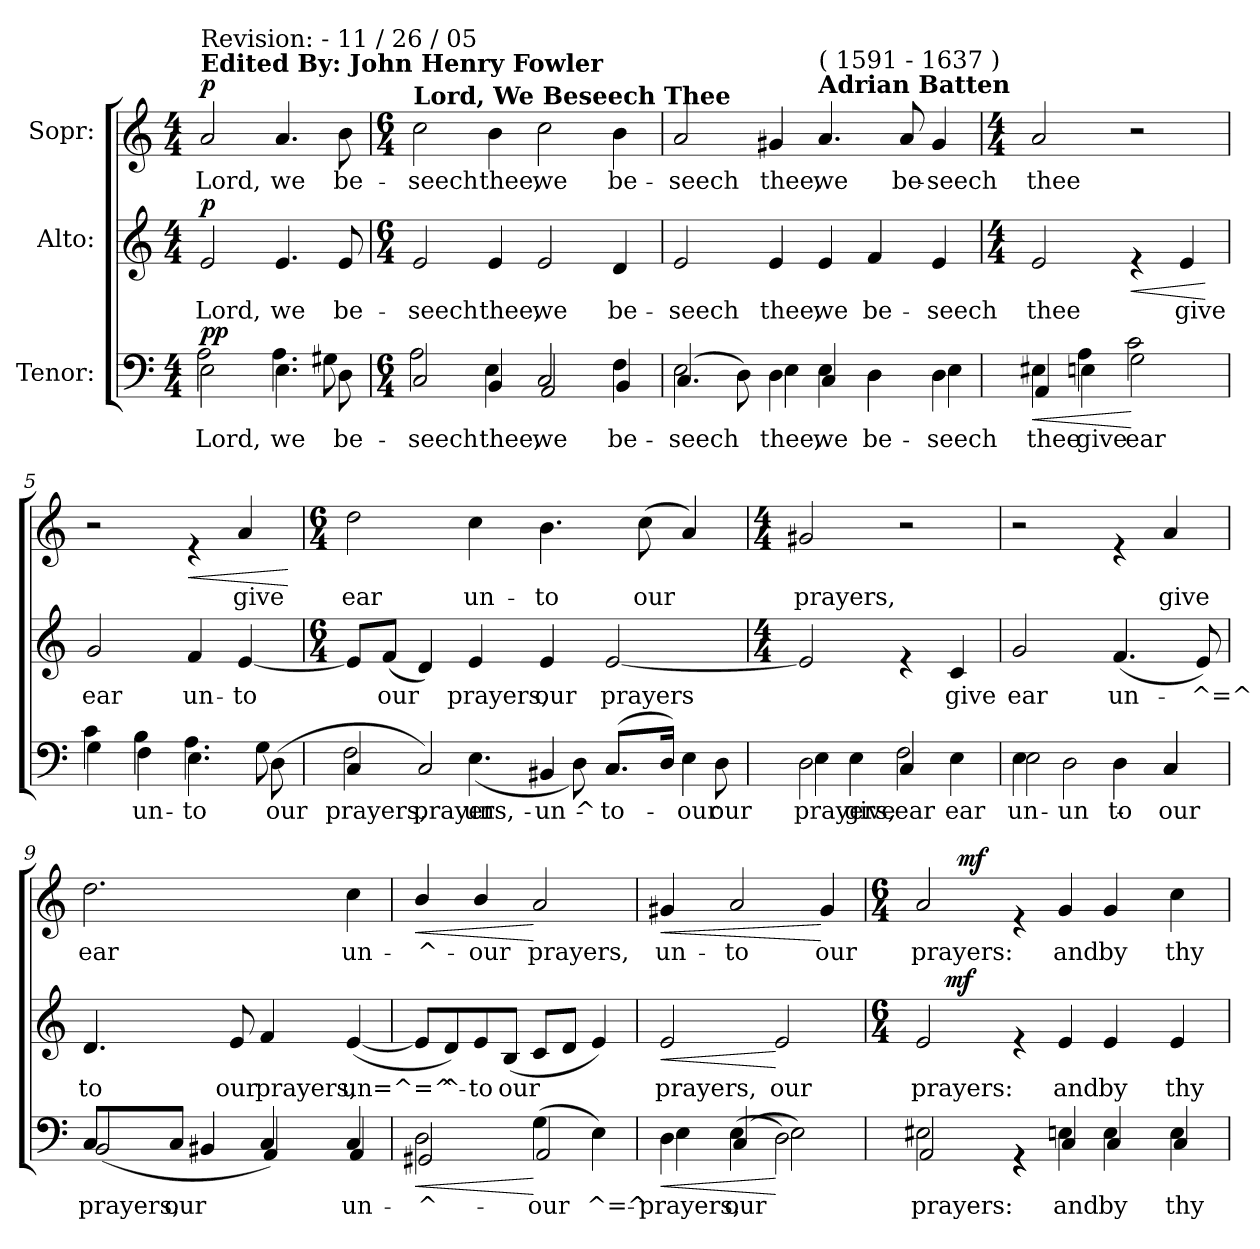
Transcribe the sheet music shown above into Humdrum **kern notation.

**kern	**text	**dynam	**kern	**text	**dynam	**kern	**text	**dynam
*part3	*part3	*part3	*part2	*part2	*part2	*part1	*part1	*part1
*staff3	*staff3	*staff3	*staff2	*staff2	*staff2	*staff1	*staff1	*staff1
*I"Tenor:	*	*	*I"Alto:	*	*	*I"Sopr:	*	*
*clefF4	*	*	*clefG2	*	*	*clefG2	*	*
*k[]	*	*	*k[]	*	*	*k[]	*	*
*C:	*	*	*C:	*	*	*C:	*	*
*M4/4	*	*	*M4/4	*	*	*M4/4	*	*
=1	=1	=1	=1	=1	=1	=1	=1	=1
!	!	!	!	!	!	!LO:TX:a:B:t=Edited By&colon;  John Henry Fowler	!	!
!	!	!	!	!	!	!LO:TX:a:t=Revision&colon;  -  11 / 26 / 05	!	!
!	!LO:LY:b	!	!	!	!	!	!	!
*^	*	*	*	*	*	*	*	*
!	!	!LO:LY:b	!LO:DY:a	!	!LO:LY:b	!	!	!LO:LY:b	!
!	!	!	!LO:DY:n=1:a	!	!	!LO:DY:a	!	!	!LO:DY:a
2E\	2A\	-Lord,	p p	2e/	Lord,	p	2a/	Lord,	p
!	!	!LO:LY:b	!	!	!	!	!	!	!
!	!	!LO:LY:b	!	!	!LO:LY:b	!	!	!LO:LY:b	!
4.E\	4.A\	we	.	4.e/	we	.	4.a/	we	.
!	!	!LO:LY:b	!	!	!	!	!	!	!
!	!	!LO:LY:b	!	!	!LO:LY:b	!	!	!LO:LY:b	!
8D\	8G#X\	be-	.	8e/	be-	.	8b\	be-	.
=2	=2	=2	=2	=2	=2	=2	=2	=2	=2
*M6/4	*	*	*	*M6/4	*	*	*M6/4	*	*
!	!	!	!	!	!	!	!LO:TX:a:B:t=Lord, We Beseech Thee	!	!
!	!	!LO:LY:b	!	!	!	!	!	!	!
!	!	!LO:LY:b	!	!	!LO:LY:b	!	!	!LO:LY:b	!
2C/	2A\	-seech	.	2e/	-seech	.	2cc\	-seech	.
!	!	!LO:LY:b	!	!	!	!	!	!	!
!	!	!LO:LY:b	!	!	!LO:LY:b	!	!	!LO:LY:b	!
4BB/	4E\	thee,	.	4e/	thee,	.	4b\	thee,	.
!	!	!LO:LY:b	!	!	!	!	!	!	!
!	!	!LO:LY:b	!	!	!LO:LY:b	!	!	!LO:LY:b	!
2C/	2AA/	we	.	2e/	we	.	2cc\	we	.
!	!	!LO:LY:b	!	!	!	!	!	!	!
!	!	!LO:LY:b	!	!	!LO:LY:b	!	!	!LO:LY:b	!
4F\	4BB/	be-	.	4d/	be-	.	4b\	be-	.
=3	=3	=3	=3	=3	=3	=3	=3	=3	=3
!	!	!LO:LY:b	!	!	!	!	!	!	!
!	!	!LO:LY:b	!	!	!LO:LY:b	!	!	!LO:LY:b	!
2E\	(<4.C/	seech	.	2e/	-seech	.	2a/	-seech	.
.	8D\)	.	.	.	.	.	.	.	.
!	!	!LO:LY:b	!	!	!	!	!	!	!
!	!	!LO:LY:b	!	!	!LO:LY:b	!	!	!LO:LY:b	!
4D\	4E\	thee,	.	4e/	thee,	.	4g#X/	thee,	.
!	!	!	!	!	!	!	!LO:TX:a:B:t=Adrian Batten	!	!
!	!	!	!	!	!	!	!LO:TX:a:t=( 1591 - 1637 )	!	!
!	!	!LO:LY:b	!	!	!	!	!	!	!
!	!	!LO:LY:b	!	!	!LO:LY:b	!	!	!LO:LY:b	!
4E\	4C/	we	.	4e/	we	.	4.a/	we	.
!	!	!LO:LY:b	!	!	!	!	!	!	!
!	!	!LO:LY:b	!	!	!LO:LY:b	!	!	!	!
4D\	4D\	be-	.	4f/	be-	.	.	.	.
!	!	!	!	!	!	!	!	!LO:LY:b	!
.	.	.	.	.	.	.	8a/	be-	.
!	!	!LO:LY:b	!	!	!	!	!	!	!
!	!	!LO:LY:b	!	!	!LO:LY:b	!	!	!LO:LY:b	!
4D\	4E\	-seech	.	4e/	-seech	.	4g#/	-seech	.
!!LO:LB:g=z
=4	=4	=4	=4	=4	=4	=4	=4	=4	=4
*	*	*	*	*M4/4	*	*	*M4/4	*	*
!	!	!LO:LY:b	!LO:HP:b	!	!	!	!	!	!
!	!	!LO:LY:b	!	!	!LO:LY:b	!	!	!LO:LY:b	!
4E#X\	4AA/	thee	<	2e/	thee	.	2a/	thee	.
!	!	!LO:LY:b	!	!	!	!	!	!	!
!	!	!LO:LY:b	!	!	!	!	!	!	!
4En\	4A\	give	.	.	.	.	.	.	.
!	!	!LO:LY:b	!	!	!	!	!	!	!
!	!	!LO:LY:b	!	!	!	!LO:HP:b	!	!	!
2G\	2c\	ear	[	4re	.	<	2r	.	.
!	!	!	!	!	!LO:LY:b	!	!	!	!
.	.	.	.	4e/	give	.	.	.	.
*v	*v	*	*	*	*	*	*	*	*
.	.	.	.	.	[	.	.	.
=5	=5	=5	=5	=5	=5	=5	=5	=5
*^	*	*	*	*	*	*	*	*
!	!	!	!	!	!LO:LY:b	!	!	!	!
4G\	4c\	.	.	2g/	ear	.	2r	.	.
!	!	!LO:LY:b	!	!	!	!	!	!	!
!	!	!LO:LY:b	!	!	!	!	!	!	!
4F\	4B\	un-	.	.	.	.	.	.	.
!	!	!LO:LY:b	!	!	!	!	!	!	!
!	!	!LO:LY:b	!	!	!LO:LY:b	!	!	!	!LO:HP:b
4.E\	4.A\	-to	.	4f/	un-	.	4re	.	<
!	!	!	!	!	!LO:LY:b	!	!	!LO:LY:b	!
.	.	.	.	[<4e/	-to	.	4a/	give	.
!	!	!LO:LY:b	!	!	!	!	!	!	!
!	!	!LO:LY:b	!	!	!	!	!	!	!
(>8D\	8G\	our	.	.	.	.	.	.	.
*v	*v	*	*	*	*	*	*	*	*
.	.	.	.	.	.	.	.	[
=6	=6	=6	=6	=6	=6	=6	=6	=6
*	*	*	*M6/4	*	*	*M6/4	*	*
*^	*	*	*	*	*	*	*	*
!	!	!LO:LY:b	!	!	!	!	!	!LO:LY:b	!
4C/	2F\	prayers,	.	8e/L]	.	.	2dd\	ear	.
!	!	!	!	!	!LO:LY:b	!	!	!	!
.	.	.	.	(<8f/J	our	.	.	.	.
!	!	!LO:LY:b	!	!	!	!	!	!	!
2C/)	.	prayers,	.	4d/)	.	.	.	.	.
!	!	!LO:LY:b	!	!	!LO:LY:b	!	!	!LO:LY:b	!
.	(>4.E\	un-	.	4e/	prayers,	.	4cc\	un-	.
!	!	!LO:LY:b	!	!	!LO:LY:b	!	!	!LO:LY:b	!
4BB#X/	.	un-	.	4e/	our	.	4.b\	-to	.
!	!	!LO:LY:b	!	!	!	!	!	!	!
.	8D\)	-^-	.	.	.	.	.	.	.
!	!	!LO:LY:b	!	!	!	!	!	!	!
!	!	!LO:LY:b	!	!	!LO:LY:b	!	!	!	!
(<8.C/L	4.C/	-to	.	[<2e/	prayers	.	.	.	.
!	!	!	!	!	!	!	!	!LO:LY:b	!
.	.	.	.	.	.	.	(>8cc\	our	.
16D/Jk)	.	.	.	.	.	.	.	.	.
!	!	!LO:LY:b	!	!	!	!	!	!	!
4E\	.	our	.	.	.	.	4a/)	.	.
!	!	!LO:LY:b	!	!	!	!	!	!	!
.	8D\	our	.	.	.	.	.	.	.
!!LO:LB:g=z
=7	=7	=7	=7	=7	=7	=7	=7	=7	=7
*	*	*	*	*M4/4	*	*	*M4/4	*	*
!	!	!LO:LY:b	!	!	!	!	!	!	!
!	!	!LO:LY:b	!	!	!	!	!	!LO:LY:b	!
2D\	4E\	prayers,	.	2e/]	.	.	2g#X/	prayers,	.
!	!	!LO:LY:b	!	!	!	!	!	!	!
.	4E\	give	.	.	.	.	.	.	.
!	!	!LO:LY:b	!	!	!	!	!	!	!
!	!	!LO:LY:b	!	!	!	!	!	!	!
4C/	2F\	ear	.	4re	.	.	2r	.	.
!	!	!LO:LY:b	!	!	!LO:LY:b	!	!	!	!
4E\	.	ear	.	4c/	give	.	.	.	.
=8	=8	=8	=8	=8	=8	=8	=8	=8	=8
!	!	!LO:LY:b	!	!	!LO:LY:b	!	!	!	!
4E\	2E\	un-	.	2g/	ear	.	2r	.	.
!	!	!LO:LY:b	!	!	!	!	!	!	!
2D\	.	un-	.	.	.	.	.	.	.
!	!	!LO:LY:b	!	!	!LO:LY:b	!	!	!	!
.	4D\	-to	.	(<4.f/	un-	.	4re	.	.
!	!	!LO:LY:b	!	!	!	!	!	!	!
!	!	!LO:LY:b	!	!	!	!	!	!LO:LY:b	!
4C/	4C/	our	.	.	.	.	4a/	give	.
!	!	!	!	!	!LO:LY:b	!	!	!	!
.	.	.	.	8e/)	-^=^	.	.	.	.
=9	=9	=9	=9	=9	=9	=9	=9	=9	=9
!	!	!LO:LY:b	!	!	!LO:LY:b	!	!	!LO:LY:b	!
8C/L	(<2BB/	prayers,	.	4.d/	to	.	2.dd\	ear	.
!	!	!LO:LY:b	!	!	!	!	!	!	!
8C/J	.	our	.	.	.	.	.	.	.
4BB#X/	.	.	.	.	.	.	.	.	.
!	!	!	!	!	!LO:LY:b	!	!	!	!
.	.	.	.	8e/	our	.	.	.	.
!	!	!LO:LY:b	!	!	!LO:LY:b	!	!	!	!
4C/	4AA/)	.	.	4f/	prayers,	.	.	.	.
!	!	!LO:LY:b	!	!	!	!	!	!	!
!	!	!LO:LY:b	!	!	!LO:LY:b	!	!	!LO:LY:b	!
4C/	4AA/	un-	.	(<[<4e/	un=^=^	.	4cc\	un-	.
!!LO:LB:g=z
=10	=10	=10	=10	=10	=10	=10	=10	=10	=10
!	!	!LO:LY:b	!LO:HP:b	!	!	!	!	!	!
!	!	!LO:LY:b	!	!	!	!	!	!LO:LY:b	!LO:HP:b
2D\	2GG#X/	-^-	<	8e/L]	.	.	4b/	-^-	<
!	!	!	!	!	!LO:LY:b	!	!	!	!
.	.	.	.	8d/)	^-	.	.	.	.
!	!	!	!	!	!LO:LY:b	!	!	!LO:LY:b	!
.	.	.	.	8e/	-to	.	4b/	-our	.
!	!	!	!	!	!LO:LY:b	!	!	!	!
.	.	.	.	(<8B/J	our	.	.	.	.
!	!	!LO:LY:b	!	!	!	!	!	!	!
!	!	!LO:LY:b	!	!	!	!	!	!LO:LY:b	!
(>4G\	2AA/	-our	[	8c/L	.	.	2a/	prayers,	[
.	.	.	.	8d/J	.	.	.	.	.
!	!	!LO:LY:b	!	!	!	!	!	!	!
4E\)	.	-^=^-	.	4e/)	.	.	.	.	.
=11	=11	=11	=11	=11	=11	=11	=11	=11	=11
!	!	!LO:LY:b	!LO:HP:b	!	!	!	!	!	!
!	!	!LO:LY:b	!	!	!LO:LY:b	!LO:HP:b	!	!LO:LY:b	!LO:HP:b
4D\	4E\	prayers,	<	2e/	prayers,	<	4g#X/	un-	<
!	!	!LO:LY:b	!	!	!	!	!	!	!
!	!	!LO:LY:b	!	!	!	!	!	!LO:LY:b	!
(>4E\	(<4C/	our	.	.	.	.	2a/	-to	.
!	!	!	!	!	!LO:LY:b	!	!	!	!
2D\)	2E\)	.	[	2e/	our	[	.	.	.
!	!	!	!	!	!	!	!	!LO:LY:b	!
.	.	.	.	.	.	.	4g#/	our	[
*v	*v	*	*	*	*	*	*	*	*
=12	=12	=12	=12	=12	=12	=12	=12	=12
*	*	*	*M6/4	*	*	*M6/4	*	*
!	!LO:LY:b	!	!	!	!	!	!	!
*^	*	*	*	*	*	*	*	*
!	!	!LO:LY:b	!	!	!LO:LY:b	!	!	!LO:LY:b	!
*	*^	*	*	*^	*	*	*^	*	*
2E#X\	2AA/	8ryy	prayers:	.	2e/	8ryy	prayers:	.	2a/	8ryy	prayers:	.
!	!	!	!	!	!	!	!	!LO:DY:a	!	!	!	!
.	.	32ryy	.	.	.	1ryy	.	mf	.	32ryy	.	.
!	!	!	!	!LO:DY:a	!	!	!	!	!	!	!	!
!	!	!	!	!LO:DY:n=1:a	!	!	!	!	!	!	!	!LO:DY:a
.	.	1ryy	.	mf mf	.	.	.	.	.	1ryy	.	mf
4rGG	4rGG	.	.	.	4re	.	.	.	4re	.	.	.
!	!	!	!LO:LY:b	!	!	!	!	!	!	!	!	!
!	!	!	!LO:LY:b	!	!	!	!LO:LY:b	!	!	!	!LO:LY:b	!
4En\	4C/	.	and	.	4e/	.	and	.	4g/	.	and	.
!	!	!	!LO:LY:b	!	!	!	!	!	!	!	!	!
!	!	!	!LO:LY:b	!	!	!	!LO:LY:b	!	!	!	!LO:LY:b	!
4E\	4C/	.	by	.	4e/	.	by	.	4g/	.	by	.
.	.	.	.	.	.	4.ryy	.	.	.	.	.	.
.	.	4ryy	.	.	.	.	.	.	.	4ryy	.	.
!	!	!	!LO:LY:b	!	!	!	!	!	!	!	!	!
!	!	!	!LO:LY:b	!	!	!	!LO:LY:b	!	!	!	!LO:LY:b	!
4E\	4C/	.	thy	.	4e/	.	thy	.	4cc\	.	thy	.
.	.	16.ryy	.	.	.	.	.	.	.	16.ryy	.	.
*v	*v	*v	*	*	*	*	*	*	*v	*v	*	*
*	*	*	*v	*v	*	*	*	*	*
=	=	=	=	=	=	=	=	=
*-	*-	*-	*-	*-	*-	*-	*-	*-
